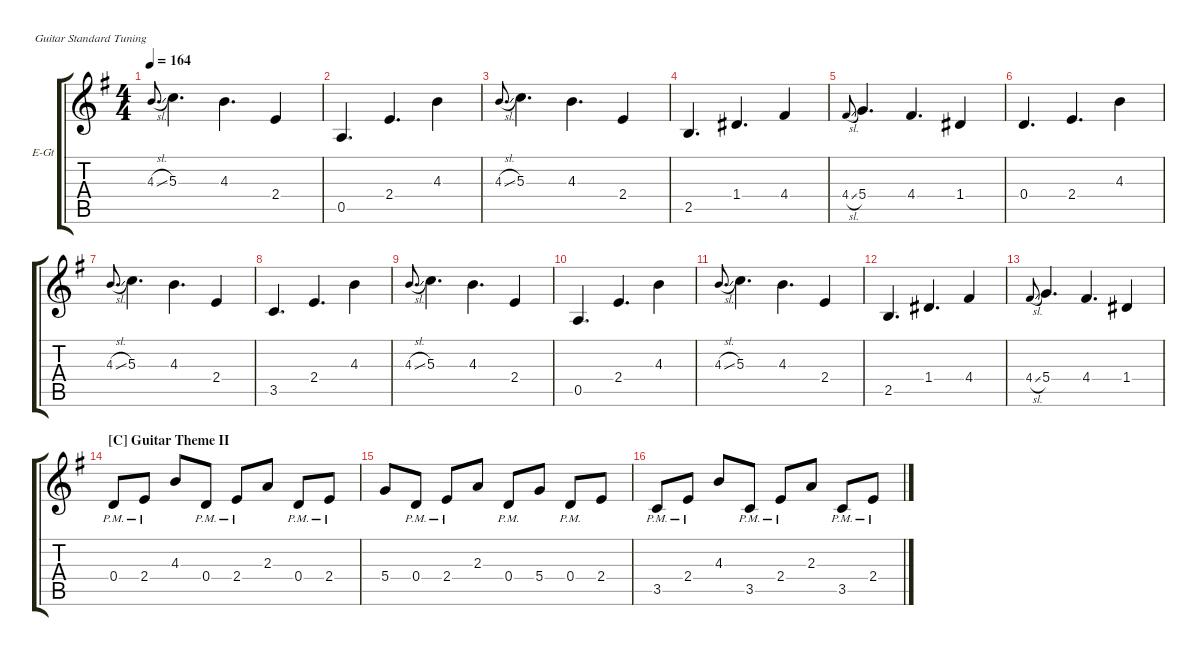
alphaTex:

\defaultSystemsLayout 4
\hideDynamics
\bracketExtendMode groupsimilarinstruments
\firstSystemTrackNameOrientation horizontal
\otherSystemsTrackNameOrientation horizontal
\track ("Guitar II (solo)" "E-Gt") {multiBarRest instrument distortionguitar}
\staff {score tabs}
\tuning (E4 B3 G3 D3 A2 E2)
\ts (4 4)
\tempo 164
\clef g2
\ks eminor
4.3{sl}.8{d gr onbeat dy ff} 5.3.4{d} 4.3.4{d} 2.4.4 |
0.5.4{d} 2.4.4{d} 4.3.4 |
4.3{sl}.8{d gr onbeat} 5.3.4{d} 4.3.4{d} 2.4.4 |
2.5.4{d} 1.4.4{d} 4.4.4 |
4.4{sl}.8{gr onbeat} 5.4.4{d} 4.4.4{d} 1.4.4 |
0.4.4{d} 2.4.4{d} 4.3.4 |
4.3{sl}.8{d gr onbeat} 5.3.4{d} 4.3.4{d} 2.4.4 |
3.5.4{d} 2.4.4{d} 4.3.4 |
4.3{sl}.8{d gr onbeat} 5.3.4{d} 4.3.4{d} 2.4.4 |
0.5.4{d} 2.4.4{d} 4.3.4 |
4.3{sl}.8{d gr onbeat} 5.3.4{d} 4.3.4{d} 2.4.4 |
2.5.4{d} 1.4.4{d} 4.4.4 |
4.4{sl}.8{gr onbeat} 5.4.4{d} 4.4.4{d} 1.4.4 |
\section ("C" "Guitar Theme II")
0.4{pm}.8 2.4{pm}.8 4.3.8 0.4{pm}.8 2.4{pm}.8 2.3.8 0.4{pm}.8 2.4{pm}.8 |
5.4.8 0.4{pm}.8 2.4{pm}.8 2.3.8 0.4{pm}.8 5.4.8 0.4{pm}.8 2.4.8 |
3.5{pm}.8 2.4{pm}.8 4.3.8 3.5{pm}.8 2.4{pm}.8 2.3.8 3.5{pm}.8 2.4{pm}.8
